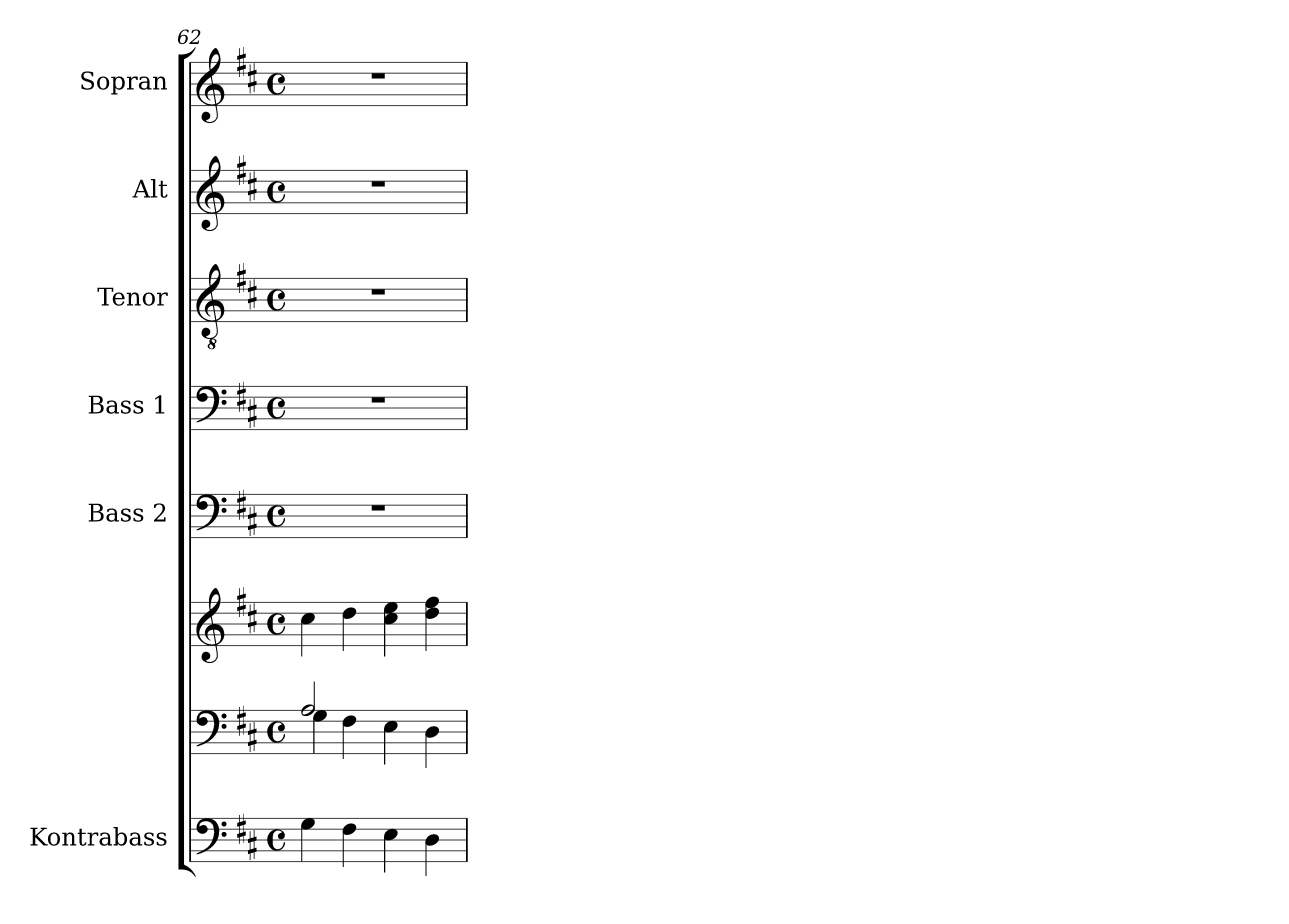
**kern	**kern	**kern	**kern	**kern	**kern	**kern	**kern
*part7	*part6	*part6	*part5	*part4	*part3	*part2	*part1
*staff8	*staff7	*staff6	*staff5	*staff4	*staff3	*staff2	*staff1
*I"Kontrabass	*	*	*I"Bass 2	*I"Bass 1	*I"Tenor	*I"Alt	*I"Sopran
*I'Kb.	*	*	*I'B. 2	*I'B. 1	*I'T.	*I'A.	*I'S.
*clefF4	*clefF4	*clefG2	*clefF4	*clefF4	*clefGv2	*clefG2	*clefG2
*ITrd7c12	*	*	*	*	*	*	*
*k[f#c#]	*k[f#c#]	*k[f#c#]	*k[f#c#]	*k[f#c#]	*k[f#c#]	*k[f#c#]	*k[f#c#]
*D:	*D:	*D:	*D:	*D:	*D:	*D:	*D:
*M4/4	*M4/4	*M4/4	*M4/4	*M4/4	*M4/4	*M4/4	*M4/4
*met(c)	*met(c)	*met(c)	*met(c)	*met(c)	*met(c)	*met(c)	*met(c)
=62	=62	=62	=62	=62	=62	=62	=62
*	*^	*	*	*	*	*	*
4GG\	2A/	4G\	4cc#\	1r	1r	1r	1r	1r
4FF#\	.	4F#\	4dd\	.	.	.	.	.
4EE\	2ryy	4E\	4cc#\ 4ee\	.	.	.	.	.
4DD\	.	4D\	4dd\ 4ff#\	.	.	.	.	.
*	*v	*v	*	*	*	*	*	*
=	=	=	=	=	=	=	=
*-	*-	*-	*-	*-	*-	*-	*-
